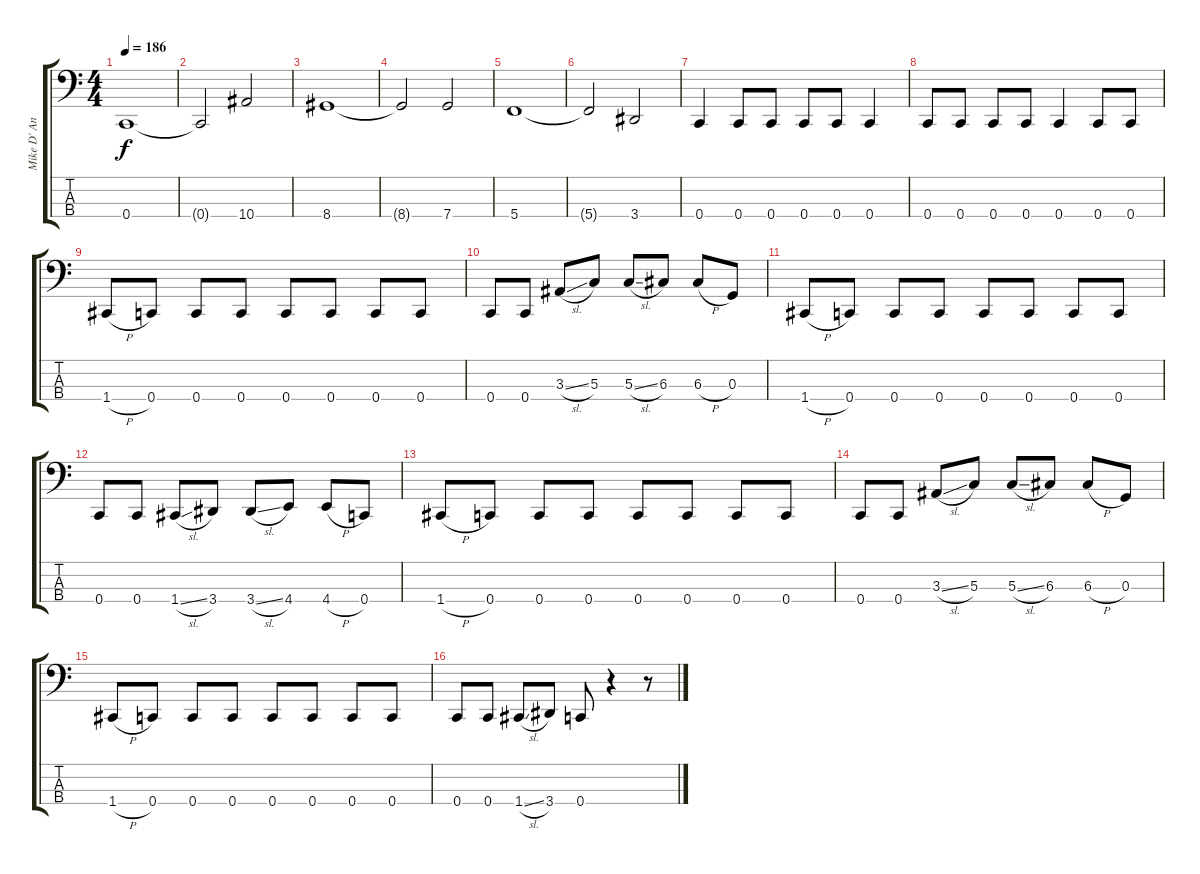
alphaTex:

\track ("Mike D' Antonio" "Mike D' An") {instrument electricbasspick}
\staff {score tabs}
\tuning (F2 C2 G1 C1) {hide}
\ts (4 4)
\tempo 186
\clef f4
\ks c
0.4.1{dy f} |
0.4{t}.2 10.4.2 |
8.4.1 |
8.4{t}.2 7.4.2 |
5.4.1 |
5.4{t}.2 3.4.2 |
0.4.4 0.4.8 0.4.8 0.4.8 0.4.8 0.4.4 |
0.4.8 0.4.8 0.4.8 0.4.8 0.4.4 0.4.8 0.4.8 |
1.4{h}.8 0.4.8 0.4.8 0.4.8 0.4.8 0.4.8 0.4.8 0.4.8 |
0.4.8 0.4.8 3.3{sl}.8 5.3.8 5.3{sl}.8 6.3.8 6.3{h}.8 0.3.8 |
1.4{h}.8 0.4.8 0.4.8 0.4.8 0.4.8 0.4.8 0.4.8 0.4.8 |
0.4.8 0.4.8 1.4{sl}.8 3.4.8 3.4{sl}.8 4.4.8 4.4{h}.8 0.4.8 |
1.4{h}.8 0.4.8 0.4.8 0.4.8 0.4.8 0.4.8 0.4.8 0.4.8 |
0.4.8 0.4.8 3.3{sl}.8 5.3.8 5.3{sl}.8 6.3.8 6.3{h}.8 0.3.8 |
1.4{h}.8 0.4.8 0.4.8 0.4.8 0.4.8 0.4.8 0.4.8 0.4.8 |
0.4.8 0.4.8 1.4{sl}.8 3.4.8 0.4.8 r.4 r.8
